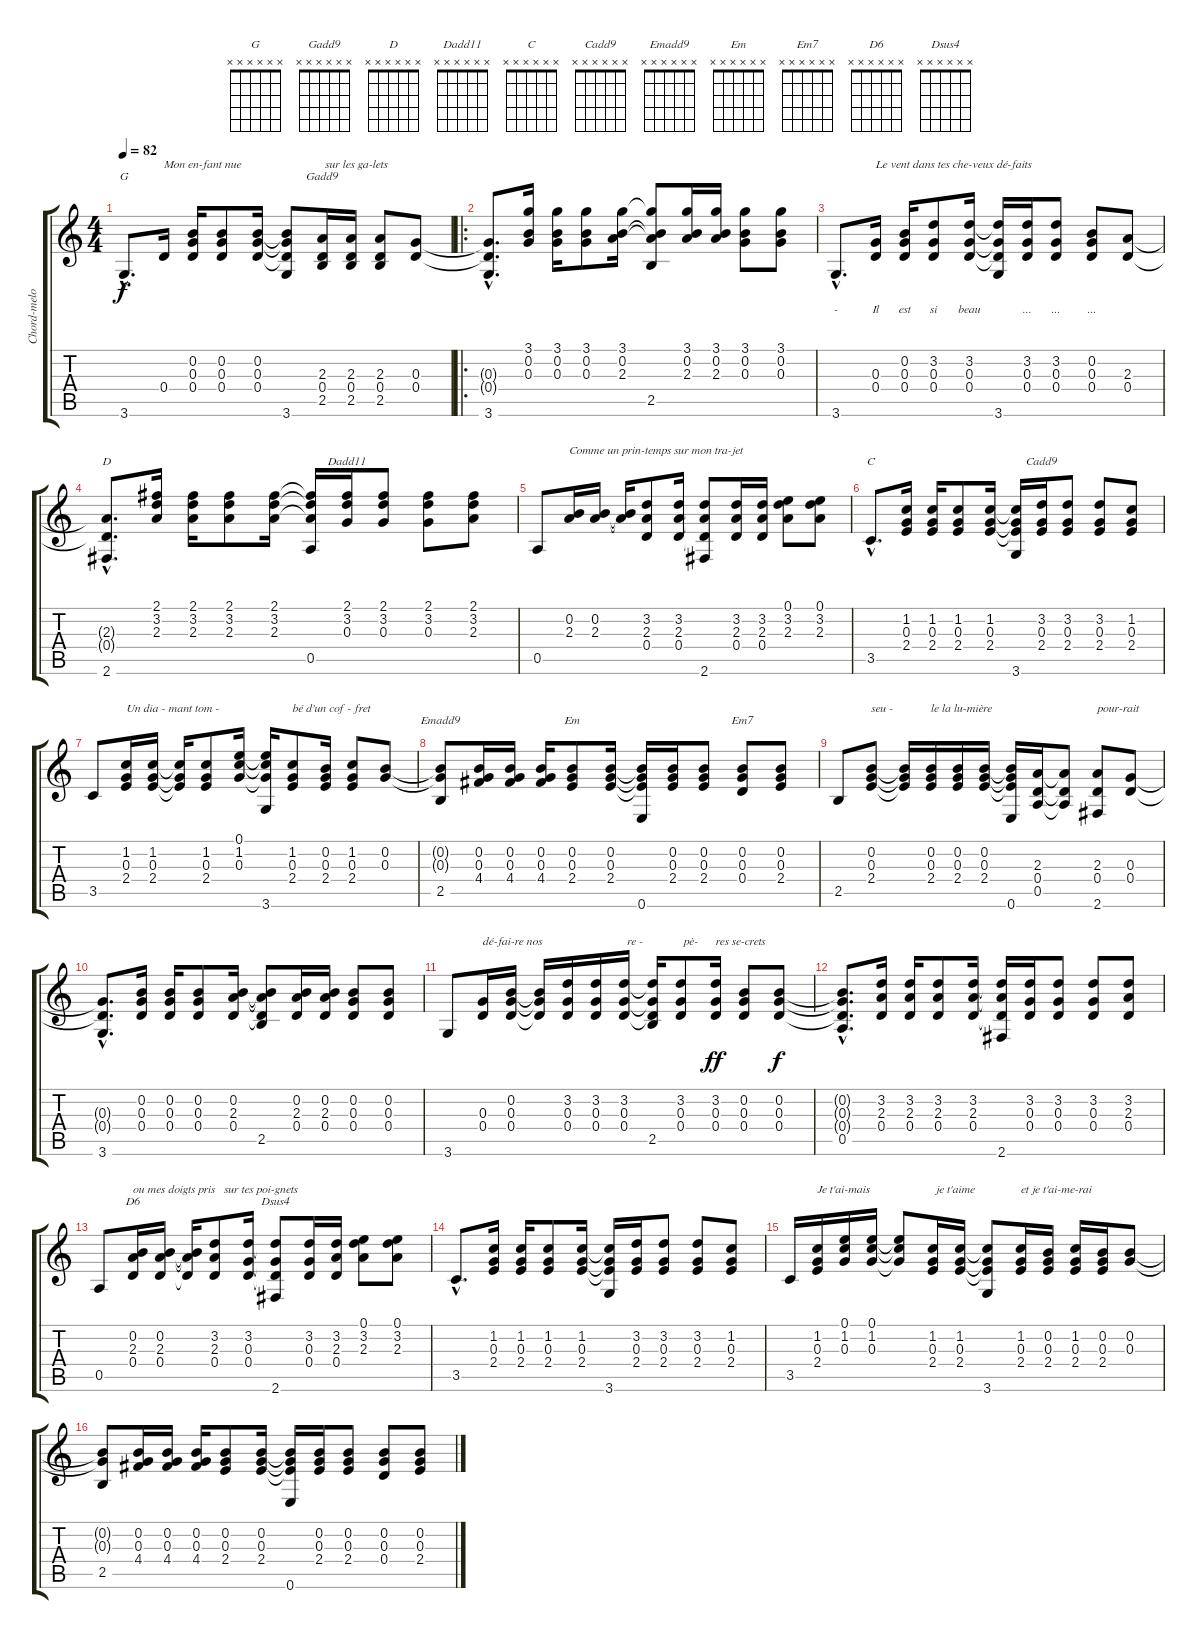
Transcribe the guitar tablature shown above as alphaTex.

\track ("Chord-melody" "Chord-melo") {instrument acousticguitarnylon}
\staff {score tabs}
\tuning (E4 B3 G3 D3 A2 E2) {hide}
\chord ("G" x x x x x x)
\chord ("Gadd9" x x x x x x)
\chord ("D" x x x x x x)
\chord ("Dadd11" x x x x x x)
\chord ("C" x x x x x x)
\chord ("Cadd9" x x x x x x)
\chord ("Emadd9" x x x x x x)
\chord ("Em" x x x x x x)
\chord ("Em7" x x x x x x)
\chord ("D6" x x x x x x)
\chord ("Dsus4" x x x x x x)
\ts (4 4)
\tempo 82
\clef g2
\ks c
3.6{hac}.8{d ch "G" dy f volume 13 instrument acousticguitarnylon} 0.4.16{txt "Mon en-fant nue"} (0.2 0.3 0.4).16 (0.2 0.3 0.4).8 (0.2 0.3 0.4).16 (0.2{t} 0.3{t} 0.4{t} 3.6).8 (2.3 0.4 2.5).16{ch "Gadd9" txt " sur les ga-lets"} (2.3 0.4 2.5).16 (2.3 0.4 2.5).8 (0.3 0.4).8 |
\ro
(0.3{hac t} 0.4{hac t} 3.6{hac}).8{d} (3.1 0.2 0.3).16 (3.1 0.2 0.3).16 (3.1 0.2 0.3).8 (3.1 0.2 2.3).16 (3.1{t} 0.2{t} 2.3{t} 2.5).8 (3.1 0.2 2.3).16 (3.1 0.2 2.3).16 (3.1 0.2 0.3).8 (3.1 0.2 0.3).8 |
3.6{hac}.8{d lyrics (0 "-") lyrics (1 "") lyrics (2 "") lyrics (3 "") lyrics (4 "")} (0.3 0.4).16{txt "Le vent dans tes che-veux dé-faits" lyrics (0 "Il") lyrics (1 "") lyrics (2 "") lyrics (3 "") lyrics (4 "")} (0.2 0.3 0.4).16{lyrics (0 "est") lyrics (1 "") lyrics (2 "") lyrics (3 "") lyrics (4 "")} (3.2 0.3 0.4).8{lyrics (0 "si") lyrics (1 "") lyrics (2 "") lyrics (3 "") lyrics (4 "")} (3.2 0.3 0.4).16{lyrics (0 "beau") lyrics (1 "") lyrics (2 "") lyrics (3 "") lyrics (4 "")} (3.2{t} 0.3{t} 0.4{t} 3.6).16{lyrics (0 "") lyrics (1 "") lyrics (2 "") lyrics (3 "") lyrics (4 "")} (3.2 0.3 0.4).16{lyrics (0 "...") lyrics (1 "") lyrics (2 "") lyrics (3 "") lyrics (4 "")} (3.2 0.3 0.4).8{lyrics (0 "...") lyrics (1 "") lyrics (2 "") lyrics (3 "") lyrics (4 "")} (0.2 0.3 0.4).8{lyrics (0 "...") lyrics (1 "") lyrics (2 "") lyrics (3 "") lyrics (4 "")} (2.3 0.4).8{lyrics (0 "") lyrics (1 "") lyrics (2 "") lyrics (3 "") lyrics (4 "")} |
(2.3{hac t} 0.4{hac t} 2.6{hac}).8{d ch "D" lyrics (0 "") lyrics (1 "") lyrics (2 "") lyrics (3 "") lyrics (4 "")} (2.1 3.2 2.3).16 (2.1 3.2 2.3).16 (2.1 3.2 2.3).8 (2.1 3.2 2.3).16 (2.1{t} 3.2{t} 2.3{t} 0.5).16 (2.1 3.2 0.3).16{ch "Dadd11"} (2.1 3.2 0.3).8 (2.1 3.2 0.3).8 (2.1 3.2 2.3).8 |
0.5.8 (0.2 2.3).16{txt "Comme un prin-temps sur mon tra-jet"} (0.2 2.3).16 (0.2{t} 2.3{t}).16 (3.2 2.3 0.4).8 (3.2 2.3 0.4).16 (3.2{t} 2.3{t} 0.4{t} 2.6).8 (3.2 2.3 0.4).16 (3.2 2.3 0.4).16 (0.1 3.2 2.3).8 (0.1 3.2 2.3).8 |
3.5{hac}.8{d ch "C"} (1.2 0.3 2.4).16 (1.2 0.3 2.4).16 (1.2 0.3 2.4).8 (1.2 0.3 2.4).16 (1.2{t} 0.3{t} 2.4{t} 3.6).16 (3.2 0.3 2.4).16{ch "Cadd9"} (3.2 0.3 2.4).8 (3.2 0.3 2.4).8 (1.2 0.3 2.4).8 |
3.5.8 (1.2 0.3 2.4).16{txt "Un dia - mant tom - "} (1.2 0.3 2.4).16 (1.2{t} 0.3{t} 2.4{t}).16 (1.2 0.3 2.4).8 (0.1 1.2 0.3).16 (0.1{t} 1.2{t} 0.3{t} 3.6).16 (1.2 0.3 2.4).8{txt "bé d'un cof - fret"} (0.2 0.3 2.4).16 (1.2 0.3 2.4).8 (0.2 0.3).8 |
(0.2{t} 0.3{t} 2.5).8{ch "Emadd9"} (0.2 0.3 4.4).16 (0.2 0.3 4.4).16 (0.2 0.3 4.4).16 (0.2 0.3 2.4).8{ch "Em"} (0.2 0.3 2.4).16 (0.2{t} 0.3{t} 2.4{t} 0.6).16 (0.2 0.3 2.4).16 (0.2 0.3 2.4).8 (0.2 0.3 0.4).8{ch "Em7"} (0.2 0.3 2.4).8 |
2.5.8 (0.2 0.3 2.4).8{txt "seu -"} (0.2{t} 0.3{t} 2.4{t}).16 (0.2 0.3 2.4).16{txt "le la lu-mière"} (0.2 0.3 2.4).16 (0.2 0.3 2.4).16 (0.2{t} 0.3{t} 2.4{t} 0.6).16 (2.3 0.4 0.5).16 (2.3{t} 0.4{t} 0.5{t}).8 (2.3 0.4 2.6).8{txt "pour-rait"} (0.3 0.4).8 |
(0.3{hac t} 0.4{hac t} 3.6{hac}).8{d} (0.2 0.3 0.4).16 (0.2 0.3 0.4).16 (0.2 0.3 0.4).8 (0.2 2.3 0.4).16 (0.2{t} 2.3{t} 0.4{t} 2.5).8 (0.2 2.3 0.4).16 (0.2 2.3 0.4).16 (0.2 0.3 0.4).8 (0.2 0.3 0.4).8 |
3.6.8 (0.3 0.4).16{txt "dé-fai-re nos"} (0.2 0.3 0.4).16 (0.2{t} 0.3{t} 0.4{t}).16 (3.2 0.3 0.4).16 (3.2 0.3 0.4).16 (3.2 0.3 0.4).16{txt " re -"} (3.2{t} 0.3{t} 0.4{t} 2.5).16 (3.2 0.3 0.4).8{txt " pè-"} (3.2 0.3 0.4).16{txt "res se-crets" dy ff} (0.2 0.3 0.4).8 (0.2 0.3 0.4).8{dy f} |
(0.2{hac t} 0.3{hac t} 0.4{hac t} 0.5{hac}).8{d} (3.2 2.3 0.4).16 (3.2 2.3 0.4).16 (3.2 2.3 0.4).8 (3.2 2.3 0.4).16 (3.2{t} 2.3{t} 0.4{t} 2.6).16 (3.2 0.3 0.4).16 (3.2 0.3 0.4).8 (3.2 0.3 0.4).8 (3.2 2.3 0.4).8 |
0.5.8 (0.2 2.3 0.4).16{ch "D6" txt "ou mes doigts pris   sur tes poi-gnets"} (0.2 2.3 0.4).16 (0.2{t} 2.3{t} 0.4{t}).16 (3.2 2.3 0.4).8 (3.2 0.3 0.4).16 (3.2{t} 0.3{t} 0.4{t} 2.6).8{ch "Dsus4"} (3.2 0.3 0.4).16 (3.2 2.3 0.4).16 (0.1 3.2 2.3).8 (0.1 3.2 2.3).8 |
3.5{hac}.8{d} (1.2 0.3 2.4).16 (1.2 0.3 2.4).16 (1.2 0.3 2.4).8 (1.2 0.3 2.4).16 (1.2{t} 0.3{t} 2.4{t} 3.6).16 (3.2 0.3 2.4).16 (3.2 0.3 2.4).8 (3.2 0.3 2.4).8 (1.2 0.3 2.4).8 |
3.5.16 (1.2 0.3 2.4).16{txt "Je t'ai-mais"} (0.1 1.2 0.3).16 (0.1 1.2 0.3).16 (0.1{t} 1.2{t} 0.3{t}).8 (1.2 0.3 2.4).16{txt " je t'aime "} (1.2 0.3 2.4).16 (1.2{t} 0.3{t} 2.4{t} 3.6).8 (1.2 0.3 2.4).16{txt "et je t'ai-me-rai"} (0.2 0.3 2.4).16 (1.2 0.3 2.4).16 (0.2 0.3 2.4).16 (0.2 0.3).8 |
(0.2{t} 0.3{t} 2.5).8 (0.2 0.3 4.4).16 (0.2 0.3 4.4).16 (0.2 0.3 4.4).16 (0.2 0.3 2.4).8 (0.2 0.3 2.4).16 (0.2{t} 0.3{t} 2.4{t} 0.6).16 (0.2 0.3 2.4).16 (0.2 0.3 2.4).8 (0.2 0.3 0.4).8 (0.2 0.3 2.4).8
